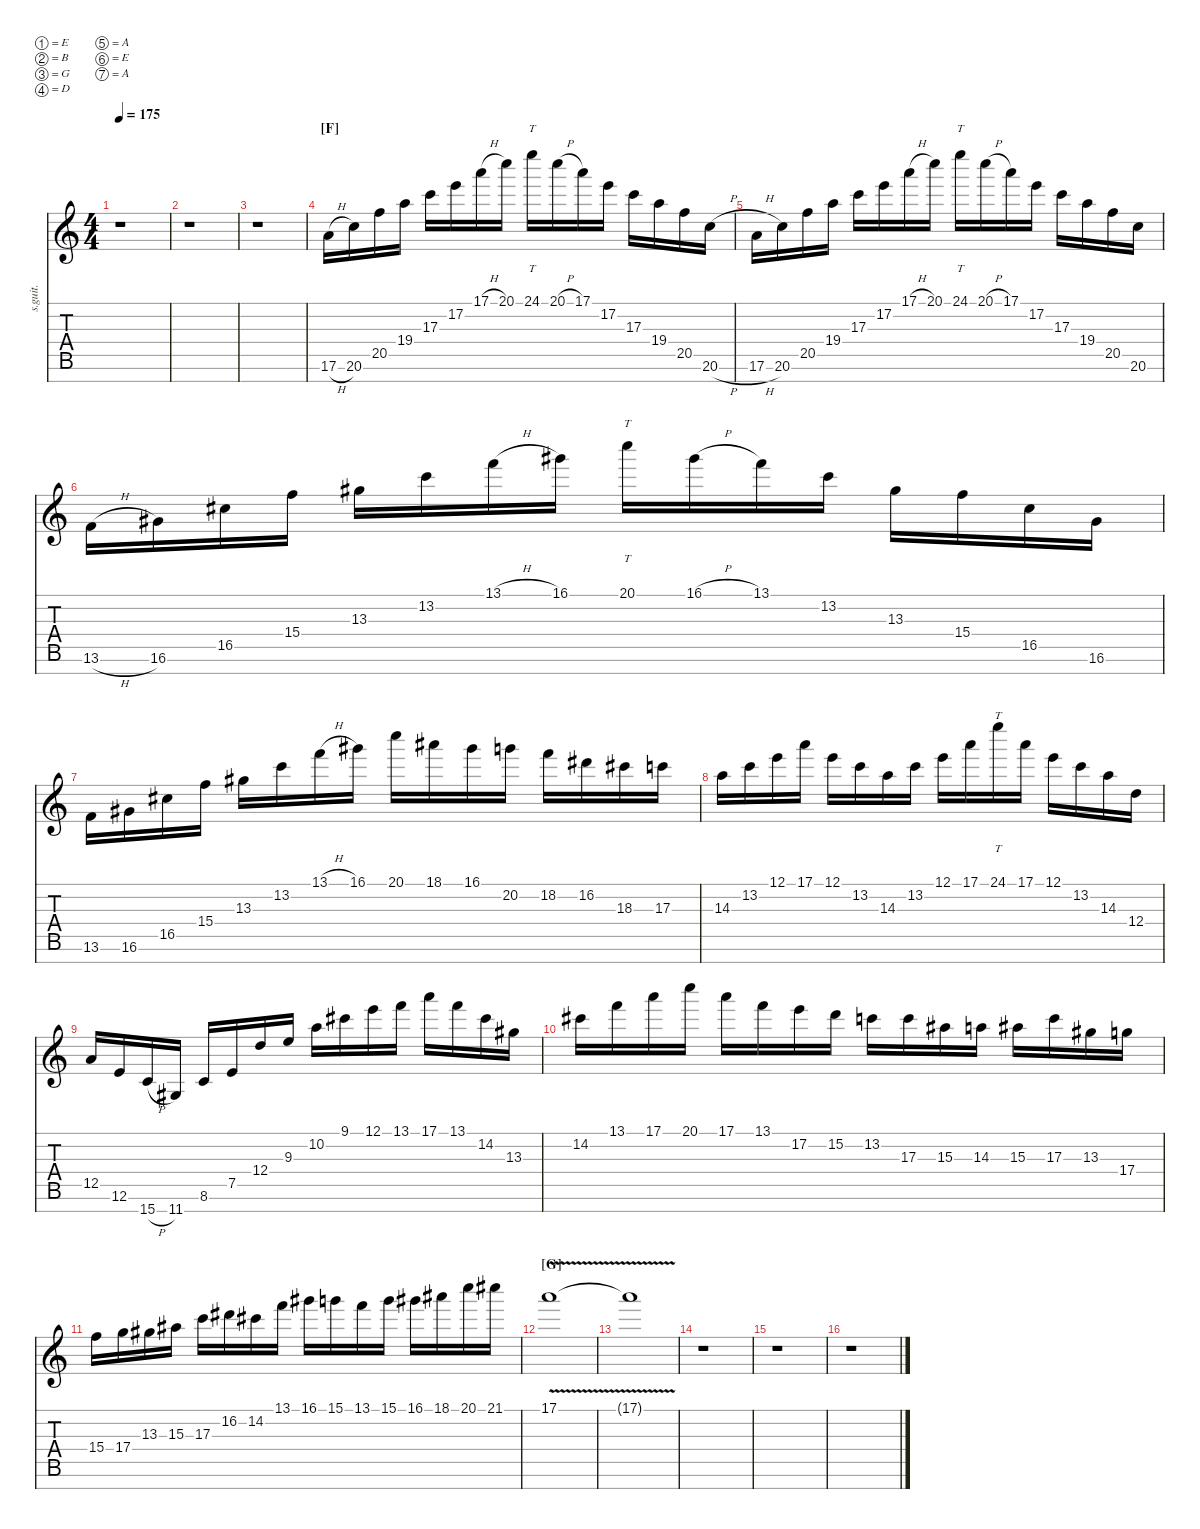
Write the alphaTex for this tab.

\defaultSystemsLayout 4
\hideDynamics
\bracketExtendMode nobrackets
\track ("Lead Guitar 1" "s.guit.") {instrument distortionguitar}
\staff {score tabs}
\tuning (E4 B3 G3 D3 A2 E2 A1)
\ts (4 4)
\tempo 175
\clef g2
\ks c
r.1{dy mf} |
r.1 |
r.1 |
\section ("F" "")
17.6{h}.16{dy ff} 20.6.16 20.5.16 19.4.16 17.3.16 17.2.16 17.1{h}.16 20.1.16 24.1.16{tt} 20.1{h}.16 17.1.16 17.2.16 17.3.16 19.4.16 20.5.16 20.6{h}.16 |
17.6{h}.16 20.6.16 20.5.16 19.4.16 17.3.16 17.2.16 17.1{h}.16 20.1.16 24.1.16{tt} 20.1{h}.16 17.1.16 17.2.16 17.3.16 19.4.16 20.5.16 20.6.16 |
13.6{h}.16 16.6{acc #}.16 16.5{acc #}.16 15.4.16 13.3{acc #}.16 13.2.16 13.1{h}.16 16.1{acc #}.16 20.1.16{tt} 16.1{h acc #}.16 13.1.16 13.2.16 13.3{acc #}.16 15.4.16 16.5{acc #}.16 16.6{acc #}.16 |
13.6.16 16.6{acc #}.16 16.5{acc #}.16 15.4.16 13.3{acc #}.16 13.2.16 13.1{h}.16 16.1{acc #}.16 20.1.16 18.1{acc #}.16 16.1{acc #}.16 20.2.16 18.2.16 16.2{acc #}.16 18.3{acc #}.16 17.3.16 |
14.3.16 13.2.16 12.1.16 17.1.16 12.1.16 13.2.16 14.3.16 13.2.16 12.1.16 17.1.16 24.1.16{tt} 17.1.16 12.1.16 13.2.16 14.3.16 12.4.16 |
12.5.16 12.6.16 15.7{h}.16 11.7{acc #}.16 8.6.16 7.5.16 12.4.16 9.3.16 10.2.16 9.1{acc #}.16 12.1.16 13.1.16 17.1.16 13.1.16 14.2{acc #}.16 13.3{acc #}.16 |
14.2{acc #}.16 13.1.16 17.1.16 20.1.16 17.1.16 13.1.16 17.2.16 15.2.16 13.2.16 17.3.16 15.3{acc #}.16 14.3.16 15.3{acc #}.16 17.3.16 13.3{acc #}.16 17.4.16 |
15.4.16 17.4.16 13.3{acc #}.16 15.3{acc #}.16 17.3.16 16.2{acc #}.16 14.2{acc #}.16 13.1.16 16.1{acc #}.16 15.1.16 13.1.16 15.1.16 16.1{acc #}.16 18.1{acc #}.16 20.1.16 21.1{acc #}.16 |
\section ("G" "")
17.1{v}.1 |
17.1{v t}.1 |
r.1 |
r.1 |
r.1
